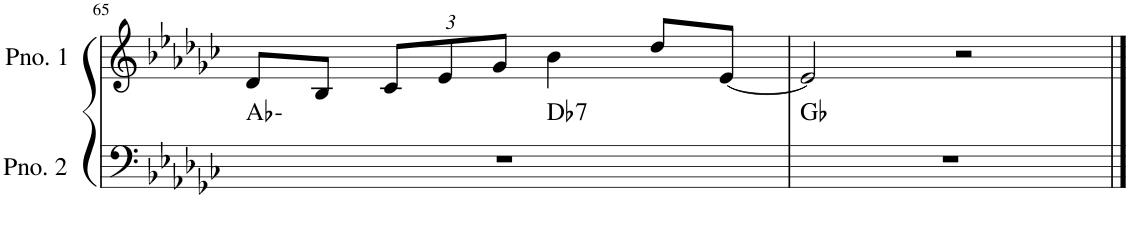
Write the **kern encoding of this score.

**kern	**harte	**kern
*part2	*part2	*part1
*staff2	*	*staff1
*I"ピアノ 2	*	*I"ピアノ 1
!!LO:PB:g=z
*clefF4	*	*clefG2
*k[b-e-a-d-g-c-]	*	*k[b-e-a-d-g-c-]
*M4/4	*	*M4/4
=65	=65	=65
*^	*	*
1r	2ryy	Ab:min	8d-/L
.	.	.	8B-/J
*	*	*	*Xbrackettup
.	.	.	12c-/L
.	.	.	12e-/
.	.	.	12g-/J
!	!	!LO:H:kt=7	!
.	2ryy	Db:7	4b-\
.	.	.	8dd-/L
.	.	.	[8e-/J
*v	*v	*	*
=66	=66	=66
1r	Gb:maj	2e-/]
.	.	2r
==	==	==
*-	*-	*-
